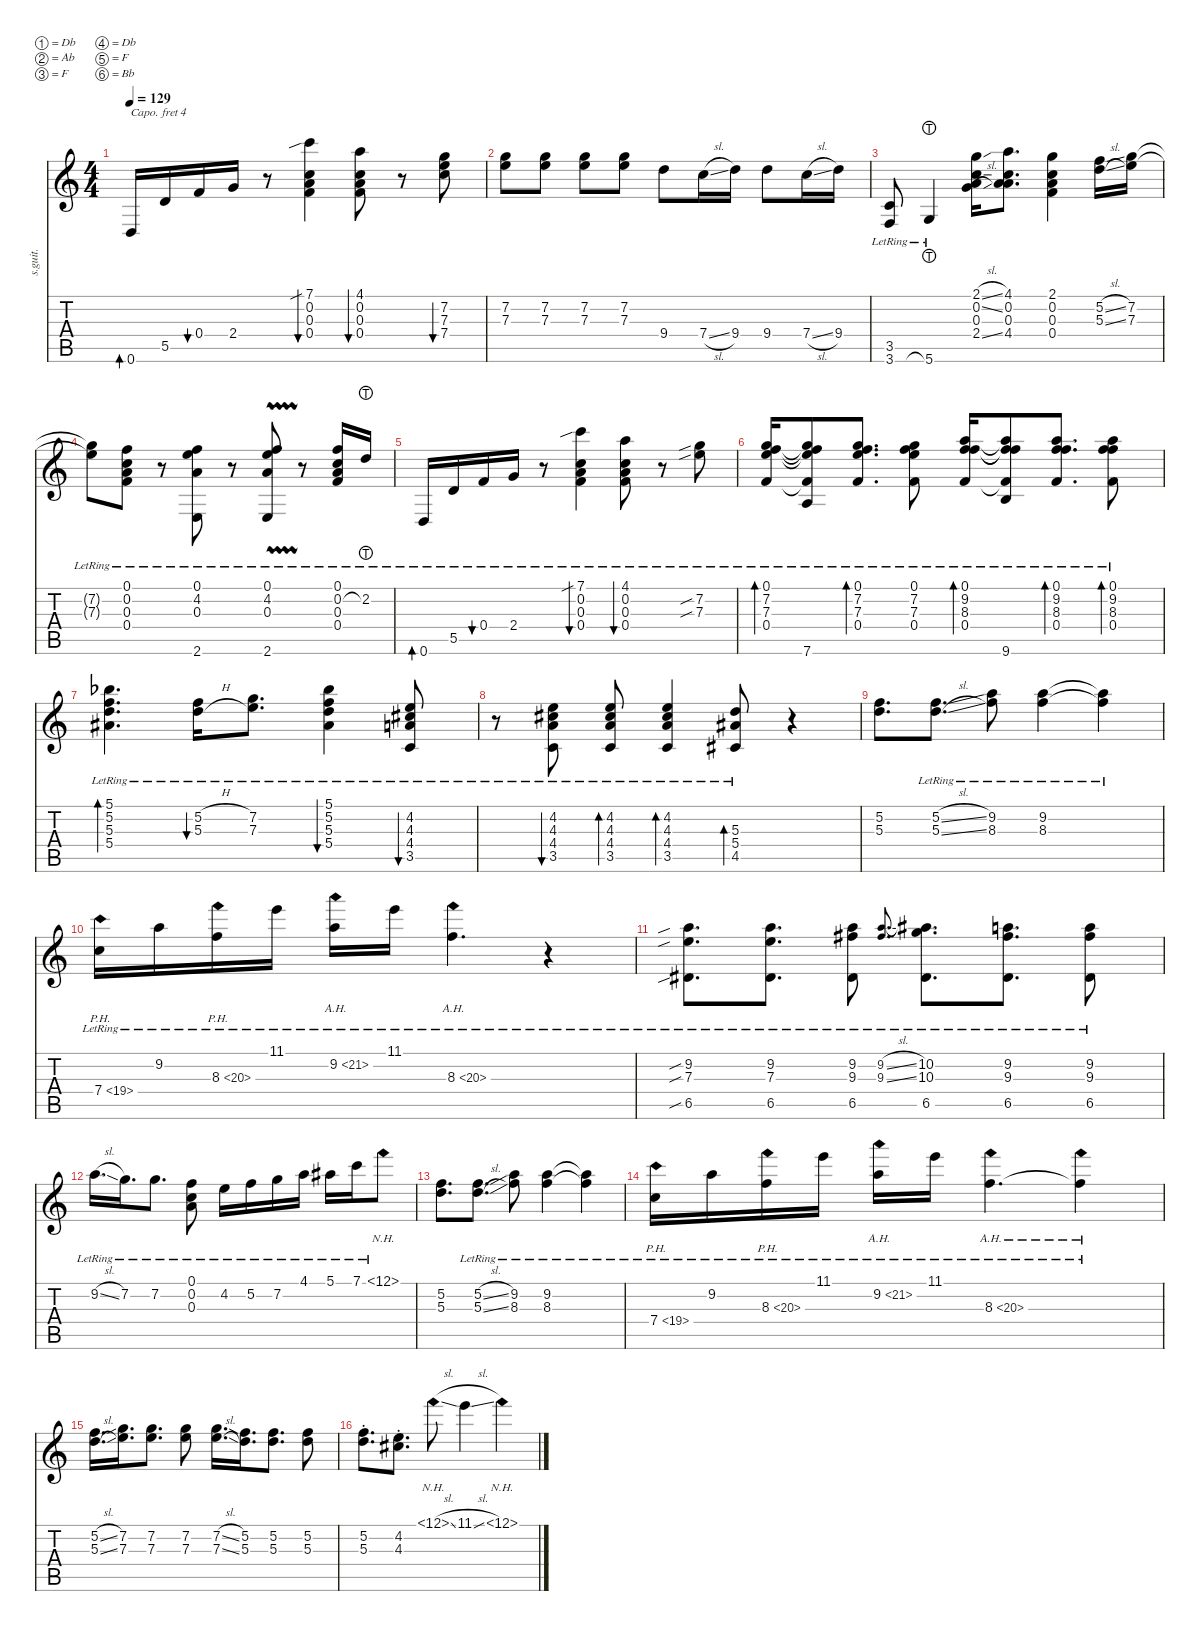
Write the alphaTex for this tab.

\defaultSystemsLayout 4
\hideDynamics
\bracketExtendMode nobrackets
\otherSystemsTrackNameOrientation horizontal
\track ("Alex" "s.guit.") {instrument acousticguitarsteel}
\staff {score tabs}
\capo 4
\tuning (Db4 Ab3 F3 Db3 F2 Bb1)
\ts (4 4)
\tempo 129
\clef g2
\ks c
0.6.16{bd 43 dy mp beam Up} 5.5.16{beam Up} 0.4.16{bu 42 beam Up} 2.4.16{beam Up} r.8{beam Up} (7.1{sib} 0.3 0.2 0.4).4{bu 44 beam Down} (4.1 0.2 0.3 0.4).8{bu 41 beam Down} r.8{beam Down} (7.2 7.3 7.4).8{bu 55 dy mf beam Down} |
(7.2 7.3).8{dy mp beam Down} (7.2 7.3).8{beam Down} (7.2 7.3).8{beam Down} (7.2 7.3).8{beam Down} 9.4.8{dy p beam Down} 7.4{sl}.16{dy mp beam Down} 9.4.16{beam Down} 9.4.8{beam Down} 7.4{sl}.16{beam Down} 9.4.16{beam Down} |
(3.5{lr} 3.6{lr}).8{beam Up} 5.6{lht lr}.4{dy p beam Up} (2.1{sl} 0.2{sl} 0.3 2.4{sl}).16{dy mp beam Down} (4.1 0.2 0.3 4.4).8{d beam Down} (0.2 2.1 0.3 0.4).4{beam Down} (5.2{sl} 5.3{sl}).16{beam Down} (7.2 7.3).16{beam Down} |
(7.2{lr t} 7.3{lr t}).8{dy p beam Down} (0.1{lr} 0.2{lr} 0.3{lr} 0.4).8{dy mp beam Down} r.8{beam Down} (2.6{lr} 4.2{lr} 0.1{lr} 0.3{lr}).8{beam Up} r.8{beam Up} (2.6{vw lr} 4.2{vw lr} 0.1{vw lr} 0.3{vw lr}).8{beam Up} r.8{beam Up} (0.1{lr} 0.2{lr} 0.3{lr} 0.4{lr}).16{beam Down} 2.2{lht lr}.16{beam Down} |
0.6{lr}.16{bd 43 dy p beam Up} 5.5{lr}.16{beam Up} 0.4{lr}.16{bu 42 beam Up} 2.4{lr}.16{beam Up} r.8{beam Up} (7.1{sib lr} 0.3{lr} 0.2{lr} 0.4{lr}).4{bu 44 dy mp beam Down} (4.1{lr} 0.2{lr} 0.3{lr} 0.4{lr}).8{bu 41 beam Down} r.8{beam Down} (7.2{sib lr} 7.3{sib lr}).8{dy mf beam Down} |
(7.2{lr} 7.3{lr} 0.4{lr} 0.1).16{bd 38 dy mp beam Up} (7.6{lr} 7.2{lr t} 7.3{lr t} 0.4{lr t} 0.1{t}).8{beam Up} (7.2{lr} 7.3{lr} 0.4 0.1).8{d bd 37 beam Up} (7.2{lr} 7.3{lr} 0.4 0.1).8{beam Down} (9.2{lr} 8.3{lr} 0.4 0.1).16{bd 35 beam Up} (9.6{lr} 9.2{lr t} 8.3{lr t} 0.4{t} 0.1{t}).8{beam Up} (9.2{lr} 0.4{lr} 8.3{lr} 0.1).8{d bd 34 beam Up} (9.2{lr} 8.3{lr} 0.4 0.1).8{bd 33 beam Down} |
(5.2{lr} 5.1{lr acc b} 5.3{lr} 5.4{lr acc #}).4{d bd 40 beam Down} (5.2{h lr} 5.3{h lr}).16{bu 39 beam Down} (7.2{lr} 7.3{lr}).8{d beam Down} (5.2{lr} 5.1{lr acc b} 5.3{lr} 5.4{lr acc #}).4{bu 39 beam Down} (4.2{lr} 4.3{lr acc #} 3.5{lr} 4.4{lr}).8{bu 39 beam Up} |
r.8{beam Down} (4.2{lr} 4.3{lr acc #} 3.5{lr} 4.4{lr}).8{bu 39 beam Up} (4.2{lr} 4.3{lr acc #} 3.5{lr} 4.4{lr}).8{bd 39 beam Up} (4.2{lr} 4.3{lr acc #} 3.5{lr} 4.4{lr}).4{bd 39 beam Up} (5.3{lr} 5.4{lr acc #} 4.5{lr acc #}).8{bd 39 beam Up} r.4{beam Up} |
(5.2 5.3).8{d dy p beam Down} (5.2{sl lr} 5.3{sl lr}).8{d beam Down} (9.2{lr} 8.3{lr}).8{beam Down} (9.2{lr} 8.3{lr}).4{dy mp beam Down} (9.2{lr t} 8.3{lr t}).4{dy mf beam Down} |
7.4{ph 12 lr}.16{dy mp beam Down} 9.2{lr}.16{beam Down} 8.3{ph 12 lr}.16{beam Down} 11.1{lr}.16{beam Down} 9.2{ah 12 lr}.16{dy mf beam Down} 11.1{lr}.16{beam Down} 8.3{ah 12 lr}.4{d beam Down} r.4{beam Down} |
(9.2{sib lr} 6.5{sib lr acc #} 7.3{sib lr}).8{d dy p beam Down} (9.2{lr} 6.5{lr acc #} 7.3{lr}).8{d beam Down} (9.2{lr} 6.5{lr acc #} 9.3{lr acc #}).8{beam Down} (9.3{sl lr acc #} 9.2{sl lr}).8{d gr onbeat beam Up} (10.2{lr acc #} 6.5{lr acc #} 10.3{lr}).8{d beam Down} (9.2{lr} 6.5{lr acc #} 9.3{lr acc #}).8{d beam Down} (9.2{lr} 6.5{lr acc #} 9.3{lr acc #}).8{dy mp beam Down} |
9.2{sl lr}.16{d dy mf beam Down} 7.2{lr}.16{d beam Down} 7.2{lr}.8{d beam Down} (0.1{lr} 0.2{lr} 0.3{lr}).8{beam Down} 4.2{lr}.16{beam Down} 5.2{lr}.16{beam Down} 7.2{lr}.16{beam Down} 4.1{lr}.16{beam Down} 5.1{lr acc #}.16{beam Down} 7.1{lr}.16{beam Down} 12.1{nh lr}.8{beam Down} |
(5.2 5.3).8{d dy p beam Down} (5.2{sl lr} 5.3{sl lr}).8{d beam Down} (9.2{lr} 8.3{lr}).8{beam Down} (9.2{lr} 8.3{lr}).4{dy mp beam Down} (9.2{lr t} 8.3{lr t}).4{dy mf beam Down} |
7.4{ph 12 lr}.16{dy mp beam Down} 9.2{lr}.16{beam Down} 8.3{ph 12 lr}.16{beam Down} 11.1{lr}.16{beam Down} 9.2{ah 12 lr}.16{dy mf beam Down} 11.1{lr}.16{beam Down} 8.3{ah 12 lr}.4{d beam Down} 8.3{ah 12 lr t}.4{beam Down} |
(5.2{sl} 5.3{sl}).16{d beam Down} (7.2 7.3).16{d beam Down} (7.2 7.3).8{d beam Down} (7.2 7.3).8{beam Down} (7.2{sl} 7.3{sl}).16{d beam Down} (5.2 5.3).16{d beam Down} (5.2 5.3).8{d beam Down} (5.2 5.3).8{beam Down} |
(5.2{st} 5.3).8{d beam Down} (4.2{st} 4.3{acc #}).8{d beam Down} 12.1{nh sl}.8{beam Down} 11.1{sl}.4{beam Down} 12.1{nh}.4{beam Down}
